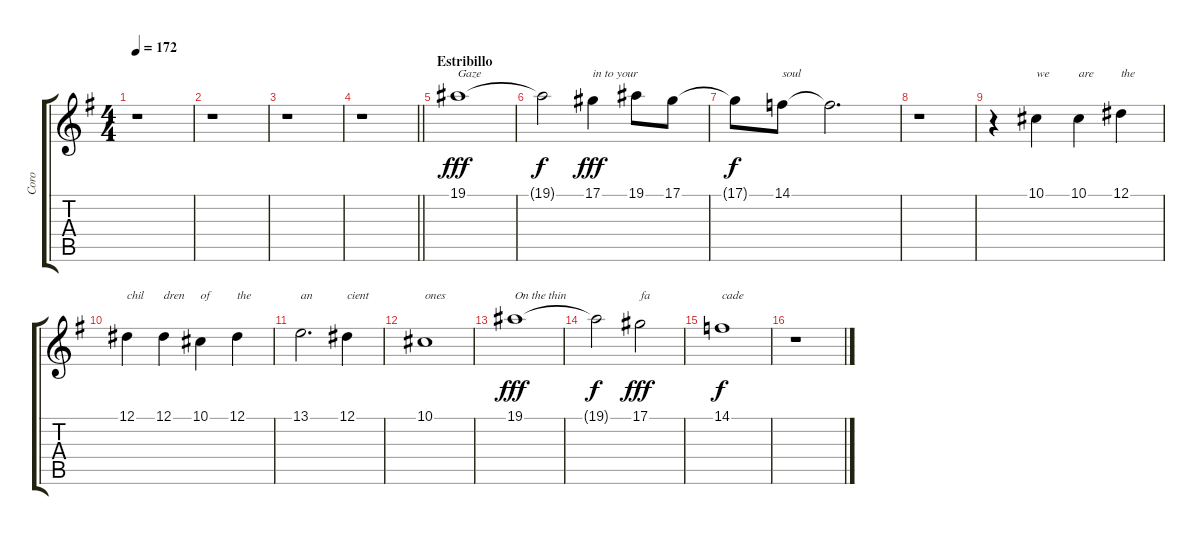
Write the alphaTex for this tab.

\track ("Coro" "Coro") {instrument choiraahs}
\staff {score tabs}
\tuning (Eb4 Bb3 Gb3 Db3 Ab2 Eb2) {hide}
\ts (4 4)
\tempo 172
\clef g2
\ks eminor
r.1{dy fff} |
r.1 |
r.1 |
\barLineRight lightlight
r.1 |
\section ("" "Estribillo")
19.1.1{txt "Gaze"} |
19.1{t}.2{dy f} 17.1.4{txt "in to your" dy fff} 19.1.8 17.1.8 |
17.1{t}.8{dy f} 14.1.8{txt "soul"} 14.1{t}.2{d} |
r.1 |
r.4 10.1.4{txt "we"} 10.1.4{txt "are"} 12.1.4{txt "the"} |
12.1.4{txt "chil"} 12.1.4{txt "dren"} 10.1.4{txt "of"} 12.1.4{txt "the"} |
13.1.2{d txt "an"} 12.1.4{txt "cient"} |
10.1.1{txt "ones"} |
19.1.1{txt "On the thin" dy fff} |
19.1{t}.2{dy f} 17.1.2{txt "fa" dy fff} |
14.1.1{txt "cade" dy f} |
r.1
